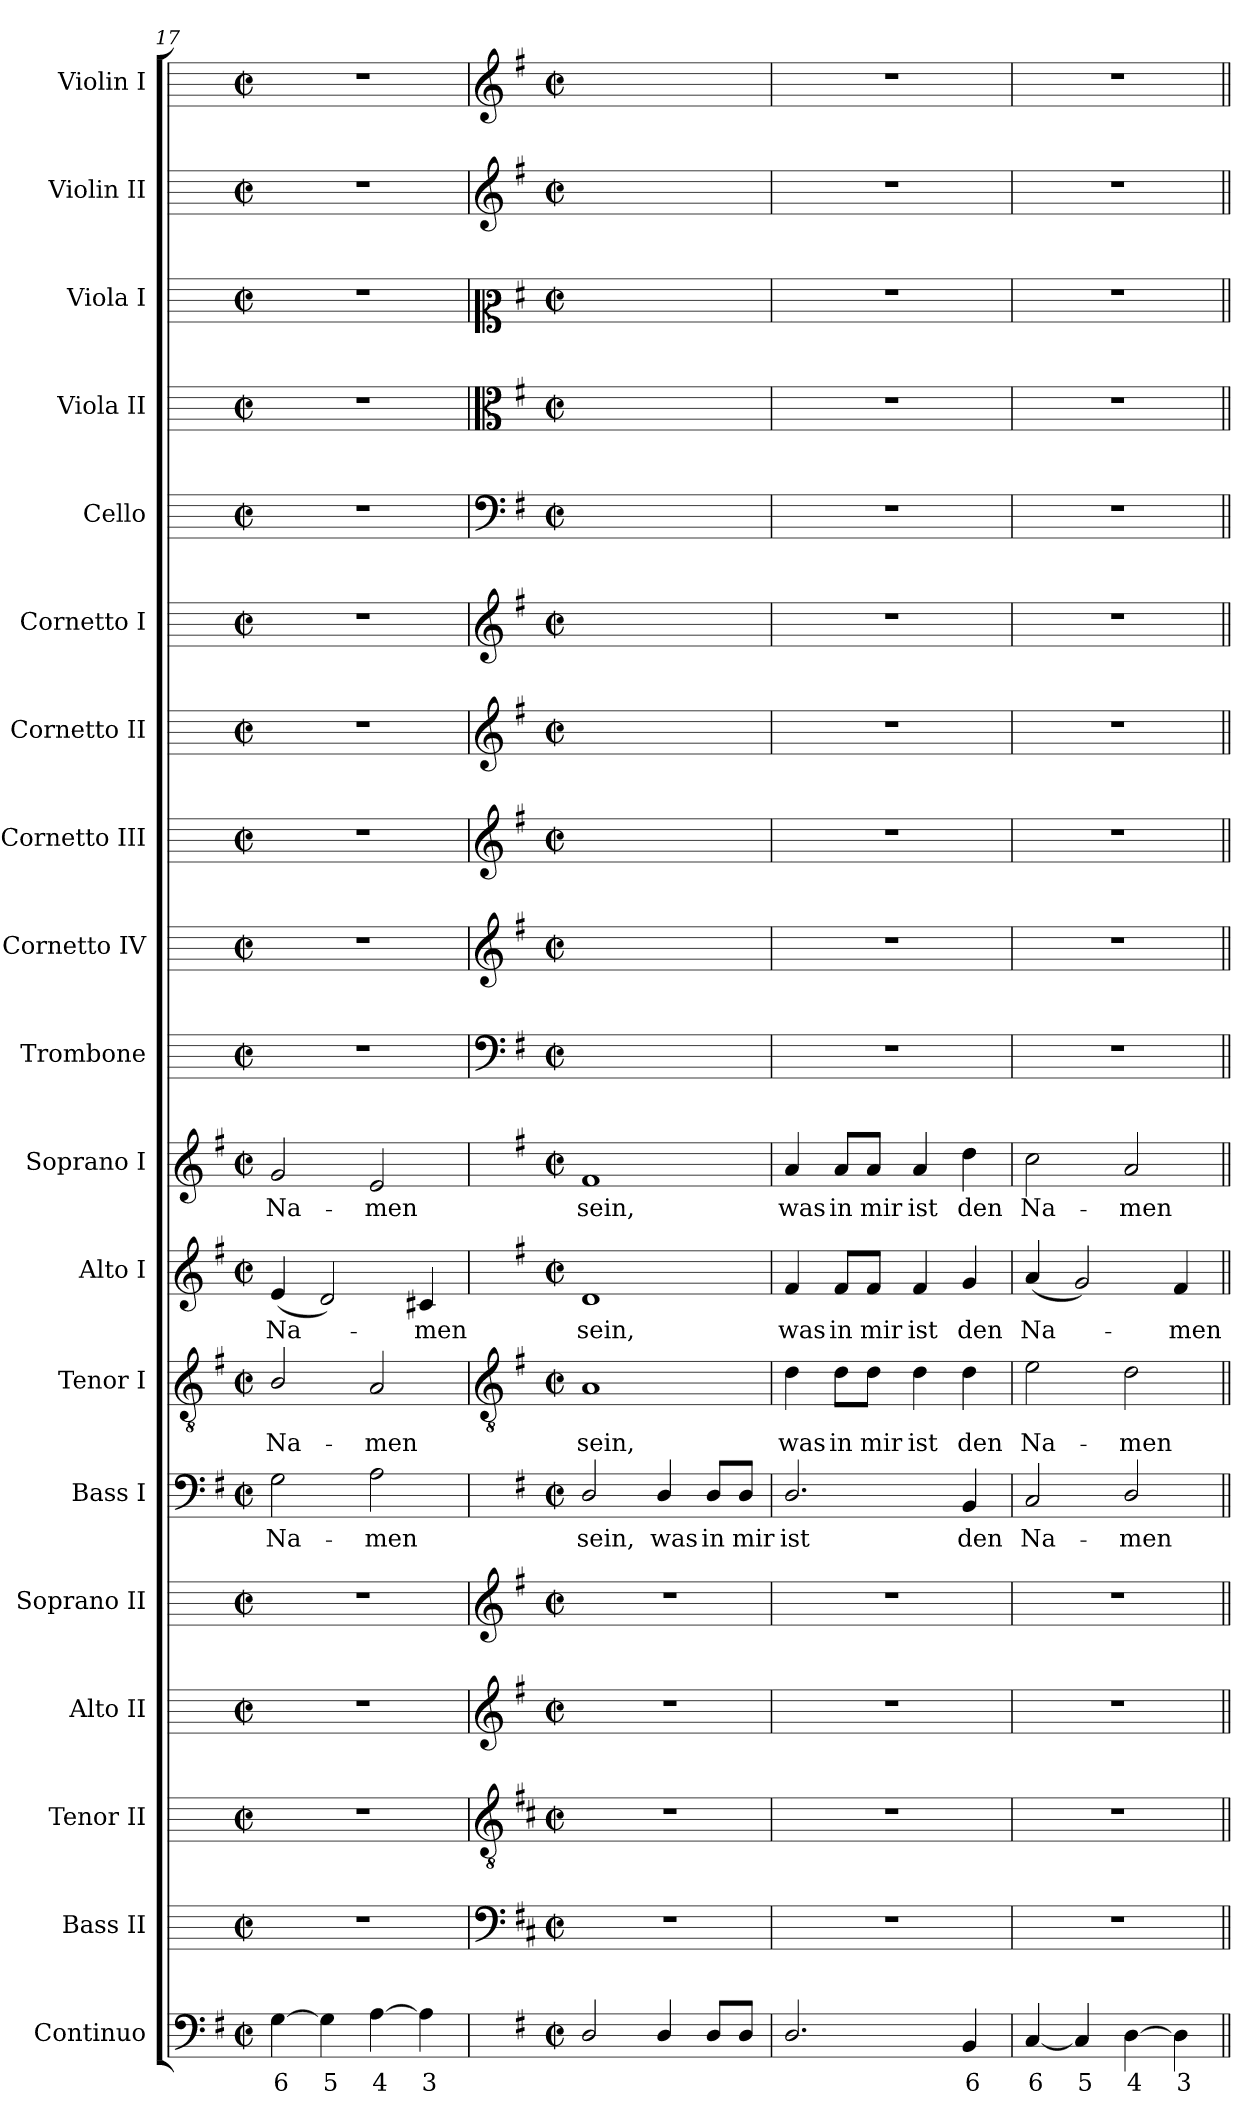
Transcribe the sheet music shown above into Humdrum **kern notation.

**kern	**text	**kern	**kern	**kern	**kern	**kern	**text	**kern	**text	**kern	**text	**kern	**text	**kern	**kern	**kern	**kern	**kern	**kern	**kern	**kern	**kern	**kern
*part19	*part19	*part18	*part17	*part16	*part15	*part14	*part14	*part13	*part13	*part12	*part12	*part11	*part11	*part10	*part9	*part8	*part7	*part6	*part5	*part4	*part3	*part2	*part1
*staff19	*staff19	*staff18	*staff17	*staff16	*staff15	*staff14	*staff14	*staff13	*staff13	*staff12	*staff12	*staff11	*staff11	*staff10	*staff9	*staff8	*staff7	*staff6	*staff5	*staff4	*staff3	*staff2	*staff1
*I"Continuo	*	*I"Bass II	*I"Tenor II	*I"Alto II	*I"Soprano II	*I"Bass I	*	*I"Tenor I	*	*I"Alto I	*	*I"Soprano I	*	*I"Trombone	*I"Cornetto IV	*I"Cornetto III	*I"Cornetto II	*I"Cornetto I	*I"Cello	*I"Viola II	*I"Viola I	*I"Violin II	*I"Violin I
*	*	*I'B II	*I'T II	*I'A II	*I'S II	*I'B I	*	*I'T I	*	*I'A I	*	*I'S I	*	*I'Tb	*I'Cn IV	*I'Cn III	*I'Cn II	*I'Cn I	*	*I'Vl II	*I'Vl I	*I'Vn II	*I'Vn I
*clefF4	*	*	*	*	*	*clefF4	*	*clefGv2	*	*clefG2	*	*clefG2	*	*	*	*	*	*	*	*	*	*	*
*	*	*ITrd4c7	*ITrd4c7	*	*	*	*	*	*	*	*	*	*	*	*	*	*	*	*	*	*	*	*
*k[f#]	*	*	*	*	*	*k[f#]	*	*k[f#]	*	*k[f#]	*	*k[f#]	*	*	*	*	*	*	*	*	*	*	*
*G:	*	*	*	*	*	*G:	*	*G:	*	*G:	*	*G:	*	*	*	*	*	*	*	*	*	*	*
*M2/2	*	*M2/2	*M2/2	*M2/2	*M2/2	*M2/2	*	*M2/2	*	*M2/2	*	*M2/2	*	*M2/2	*M2/2	*M2/2	*M2/2	*M2/2	*M2/2	*M2/2	*M2/2	*M2/2	*M2/2
*met(c|)	*	*met(c|)	*met(c|)	*met(c|)	*met(c|)	*met(c|)	*	*met(c|)	*	*met(c|)	*	*met(c|)	*	*met(c|)	*met(c|)	*met(c|)	*met(c|)	*met(c|)	*met(c|)	*met(c|)	*met(c|)	*met(c|)	*met(c|)
=17	=17	=17	=17	=17	=17	=17	=17	=17	=17	=17	=17	=17	=17	=17	=17	=17	=17	=17	=17	=17	=17	=17	=17
!	!LO:LY:b	!	!	!	!	!	!LO:LY:b	!	!LO:LY:b	!	!LO:LY:b	!	!LO:LY:b	!	!	!	!	!	!	!	!	!	!
[4G	6	1r	1r	1r	1r	2G	Na-	2B/	Na-	(<4e	Na-	2g	Na-	1r	1r	1r	1r	1r	1r	1r	1r	1r	1r
!	!LO:LY:b	!	!	!	!	!	!	!	!	!	!	!	!	!	!	!	!	!	!	!	!	!	!
4G]	5	.	.	.	.	.	.	.	.	2d)	.	.	.	.	.	.	.	.	.	.	.	.	.
!	!LO:LY:b	!	!	!	!	!	!LO:LY:b	!	!LO:LY:b	!	!	!	!LO:LY:b	!	!	!	!	!	!	!	!	!	!
[4A	4	.	.	.	.	2A	-men	2A	-men	.	.	2e	-men	.	.	.	.	.	.	.	.	.	.
!	!LO:LY:b	!	!	!	!	!	!	!	!	!	!LO:LY:b	!	!	!	!	!	!	!	!	!	!	!	!
4A]	3	.	.	.	.	.	.	.	.	4c#X	men	.	.	.	.	.	.	.	.	.	.	.	.
!!LO:LB:g=z
=18	=18	=18	=18	=18	=18	=18	=18	=18	=18	=18	=18	=18	=18	=18	=18	=18	=18	=18	=18	=18	=18	=18	=18
*	*	*clefF4	*clefGv2	*clefG2	*clefG2	*	*	*clefGv2	*	*	*	*	*	*clefF4	*clefG2	*clefG2	*clefG2	*clefG2	*clefF4	*clefC3	*clefC2	*clefG2	*clefG2
*	*	*k[f#]	*k[f#]	*k[f#]	*k[f#]	*	*	*	*	*	*	*	*	*k[f#]	*k[f#]	*k[f#]	*k[f#]	*k[f#]	*k[f#]	*k[f#]	*k[f#]	*k[f#]	*k[f#]
*	*	*G:	*G:	*G:	*G:	*	*	*	*	*	*	*	*	*G:	*G:	*G:	*G:	*G:	*G:	*G:	*G:	*G:	*G:
*M2/2	*	*M2/2	*M2/2	*M2/2	*M2/2	*M2/2	*	*M2/2	*	*M2/2	*	*M2/2	*	*M2/2	*M2/2	*M2/2	*M2/2	*M2/2	*M2/2	*M2/2	*M2/2	*M2/2	*M2/2
*met(c|)	*	*met(c|)	*met(c|)	*met(c|)	*met(c|)	*met(c|)	*	*met(c|)	*	*met(c|)	*	*met(c|)	*	*met(c|)	*met(c|)	*met(c|)	*met(c|)	*met(c|)	*met(c|)	*met(c|)	*met(c|)	*met(c|)	*met(c|)
!	!	!	!	!	!	!	!LO:LY:b	!	!LO:LY:b	!	!LO:LY:b	!	!LO:LY:b	!	!	!	!	!	!	!	!	!	!
2D/	.	1r	1r	1r	1r	2D/	sein,	1A	sein,	1d	sein,	1f#	sein,	1ryy	1ryy	1ryy	1ryy	1ryy	1ryy	1ryy	1ryy	1ryy	1ryy
!	!	!	!	!	!	!	!LO:LY:b	!	!	!	!	!	!	!	!	!	!	!	!	!	!	!	!
4D/	.	.	.	.	.	4D/	was	.	.	.	.	.	.	.	.	.	.	.	.	.	.	.	.
!	!	!	!	!	!	!	!LO:LY:b	!	!	!	!	!	!	!	!	!	!	!	!	!	!	!	!
8D/L	.	.	.	.	.	8D/L	in	.	.	.	.	.	.	.	.	.	.	.	.	.	.	.	.
!	!	!	!	!	!	!	!LO:LY:b	!	!	!	!	!	!	!	!	!	!	!	!	!	!	!	!
8D/J	.	.	.	.	.	8D/J	mir	.	.	.	.	.	.	.	.	.	.	.	.	.	.	.	.
=19	=19	=19	=19	=19	=19	=19	=19	=19	=19	=19	=19	=19	=19	=19	=19	=19	=19	=19	=19	=19	=19	=19	=19
!	!	!	!	!	!	!	!LO:LY:b	!	!LO:LY:b	!	!LO:LY:b	!	!LO:LY:b	!	!	!	!	!	!	!	!	!	!
2.D/	.	1r	1r	1r	1r	2.D/	ist	4d	was	4f#	was	4a	was	1r	1r	1r	1r	1r	1r	1r	1r	1r	1r
!	!	!	!	!	!	!	!	!	!LO:LY:b	!	!LO:LY:b	!	!LO:LY:b	!	!	!	!	!	!	!	!	!	!
.	.	.	.	.	.	.	.	8d\L	in	8f#/L	in	8a/L	in	.	.	.	.	.	.	.	.	.	.
!	!	!	!	!	!	!	!	!	!LO:LY:b	!	!LO:LY:b	!	!LO:LY:b	!	!	!	!	!	!	!	!	!	!
.	.	.	.	.	.	.	.	8d\J	mir	8f#/J	mir	8a/J	mir	.	.	.	.	.	.	.	.	.	.
!	!	!	!	!	!	!	!	!	!LO:LY:b	!	!LO:LY:b	!	!LO:LY:b	!	!	!	!	!	!	!	!	!	!
.	.	.	.	.	.	.	.	4d	ist	4f#	ist	4a	ist	.	.	.	.	.	.	.	.	.	.
!	!LO:LY:b	!	!	!	!	!	!LO:LY:b	!	!LO:LY:b	!	!LO:LY:b	!	!LO:LY:b	!	!	!	!	!	!	!	!	!	!
4BB	6	.	.	.	.	4BB	den	4d	den	4g	den	4dd	den	.	.	.	.	.	.	.	.	.	.
=20	=20	=20	=20	=20	=20	=20	=20	=20	=20	=20	=20	=20	=20	=20	=20	=20	=20	=20	=20	=20	=20	=20	=20
!	!LO:LY:b	!	!	!	!	!	!LO:LY:b	!	!LO:LY:b	!	!LO:LY:b	!	!LO:LY:b	!	!	!	!	!	!	!	!	!	!
[4C	6	1r	1r	1r	1r	2C	Na-	2e	Na-	(<4a	Na-	2cc	Na-	1r	1r	1r	1r	1r	1r	1r	1r	1r	1r
!	!LO:LY:b	!	!	!	!	!	!	!	!	!	!	!	!	!	!	!	!	!	!	!	!	!	!
4C]	5	.	.	.	.	.	.	.	.	2g)	.	.	.	.	.	.	.	.	.	.	.	.	.
!	!LO:LY:b	!	!	!	!	!	!LO:LY:b	!	!LO:LY:b	!	!	!	!LO:LY:b	!	!	!	!	!	!	!	!	!	!
[4D	4	.	.	.	.	2D/	-men	2d	-men	.	.	2a	-men	.	.	.	.	.	.	.	.	.	.
!	!LO:LY:b	!	!	!	!	!	!	!	!	!	!LO:LY:b	!	!	!	!	!	!	!	!	!	!	!	!
4D]	3	.	.	.	.	.	.	.	.	4f#	men	.	.	.	.	.	.	.	.	.	.	.	.
=||	=||	=||	=||	=||	=||	=||	=||	=||	=||	=||	=||	=||	=||	=||	=||	=||	=||	=||	=||	=||	=||	=||	=||
*-	*-	*-	*-	*-	*-	*-	*-	*-	*-	*-	*-	*-	*-	*-	*-	*-	*-	*-	*-	*-	*-	*-	*-
